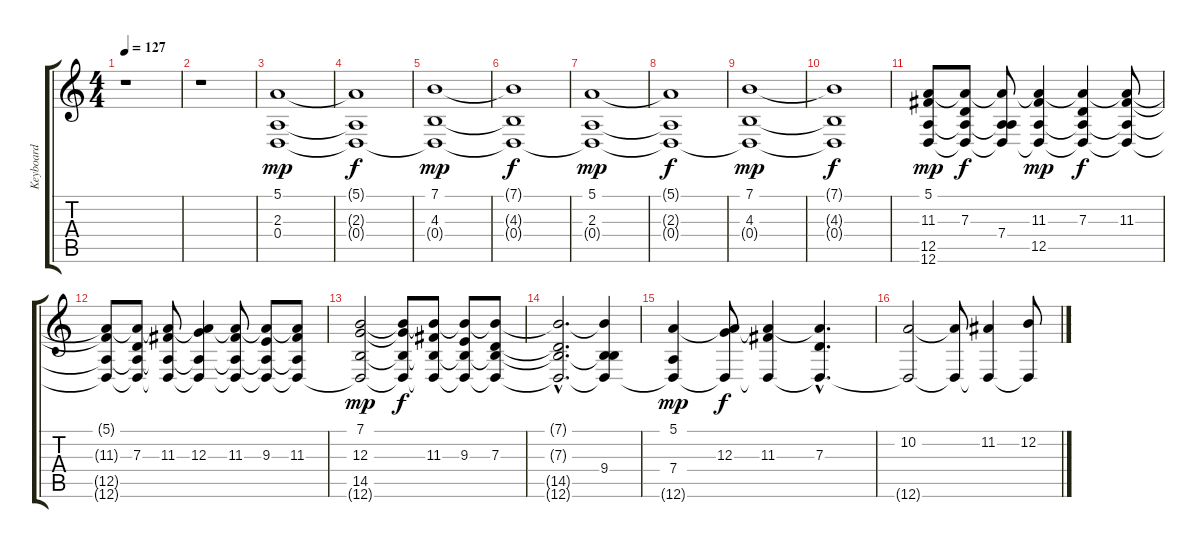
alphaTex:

\track ("Keyboard" "Keyboard") {instrument drawbarorgan}
\staff {score tabs}
\tuning (E4 B3 G3 D3 A2 D2) {hide}
\ts (4 4)
\tempo 127
\clef g2
\ks c
r.1{dy f} |
r.1 |
(5.1 2.3 0.4).1{dy mp} |
(5.1{t} 2.3{t} 0.4{t}).1{dy f} |
(7.1 4.3 0.4{t}).1{dy mp} |
(7.1{t} 4.3{t} 0.4{t}).1{dy f} |
(5.1 2.3 0.4{t}).1{dy mp} |
(5.1{t} 2.3{t} 0.4{t}).1{dy f} |
(7.1 4.3 0.4{t}).1{dy mp} |
(7.1{t} 4.3{t} 0.4{t}).1{dy f} |
(5.1 11.3 12.5 12.6).8{dy mp} (5.1{t} 7.3 12.5{t} 12.6{t}).8{dy f} (5.1{t} 7.4 12.5{t} 12.6{t}).8 (5.1{t} 11.3 12.5 12.6{t}).4{dy mp} (5.1{t} 7.3 12.5{t} 12.6{t}).4{dy f} (5.1{t} 11.3 12.5{t} 12.6{t}).8 |
(5.1{t} 11.3{t} 12.5{t} 12.6{t}).8 (5.1{t} 7.3 12.5{t} 12.6{t}).8 (5.1{t} 11.3 12.5{t} 12.6{t}).8 (5.1{t} 12.3 12.5{t} 12.6{t}).4 (5.1{t} 11.3 12.5{t} 12.6{t}).8 (5.1{t} 9.3 12.5{t} 12.6{t}).8 (5.1{t} 11.3 12.5{t} 12.6{t}).8 |
(7.1 12.3 14.5 12.6{t}).2{dy mp} (7.1{t} 12.3{t} 14.5{t} 12.6{t}).8{dy f} (7.1{t} 11.3 14.5{t} 12.6{t}).8 (7.1{t} 9.3 14.5{t} 12.6{t}).8 (7.1{t} 7.3 14.5{t} 12.6{t}).8 |
(7.1{hac t} 7.3{hac t} 14.5{hac t} 12.6{hac t}).2{d} (7.1{t} 9.4 14.5{t} 12.6{t}).4 |
(5.1 7.4 12.6{t}).4{dy mp} (5.1{t} 12.3 12.6{t}).8{dy f} (5.1{t} 11.3 12.6{t}).4 (5.1{hac t} 7.3{hac} 12.6{hac t}).4{d} |
(10.2 12.6{t}).2 (10.2{t} 12.6{t}).8 (11.2 12.6{t}).4 (12.2 12.6{t}).8
